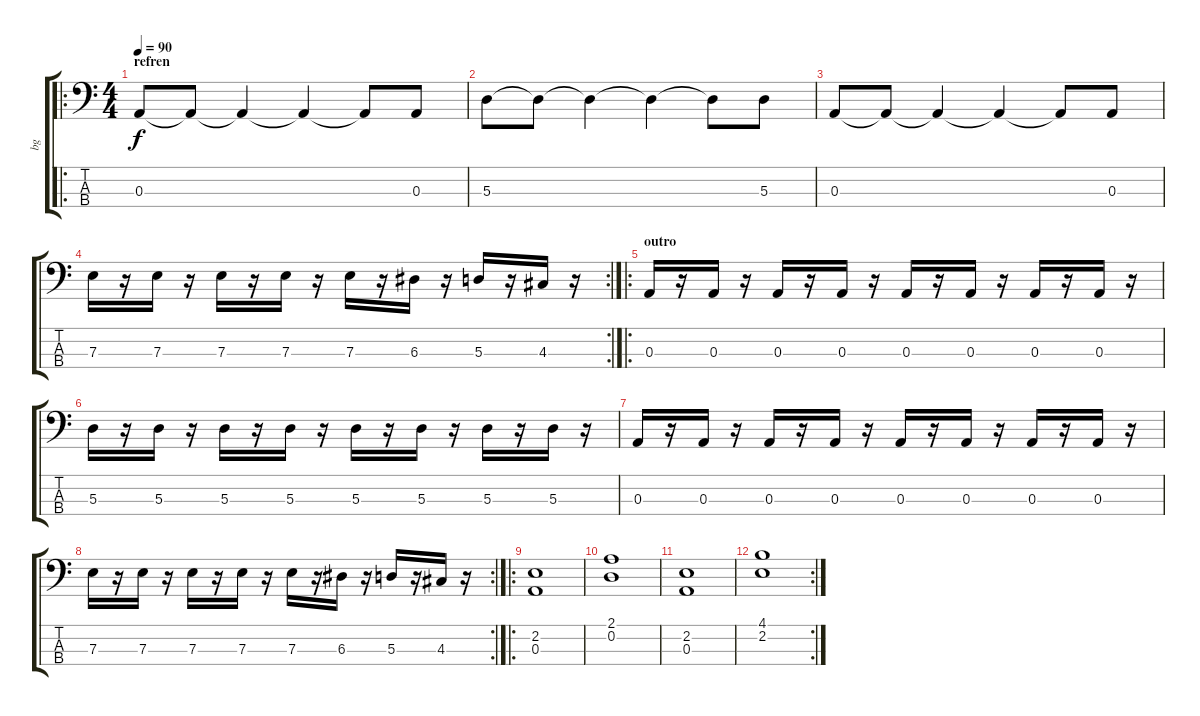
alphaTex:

\track ("bg" "bg") {instrument electricbassfinger}
\staff {score tabs}
\tuning (G2 D2 A1 E1) {hide}
\ro
\ts (4 4)
\section ("" "refren")
\tempo 90
\clef f4
\ks c
0.3.8{dy f} 0.3{t}.8 0.3{t}.4 0.3{t}.4 0.3{t}.8 0.3.8 |
5.3.8 5.3{t}.8 5.3{t}.4 5.3{t}.4 5.3{t}.8 5.3.8 |
0.3.8 0.3{t}.8 0.3{t}.4 0.3{t}.4 0.3{t}.8 0.3.8 |
\rc 2
7.3.16 r.16 7.3.16 r.16 7.3.16 r.16 7.3.16 r.16 7.3.16 r.16 6.3.16 r.16 5.3.16 r.16 4.3.16 r.16 |
\ro
\section ("" "outro")
0.3.16 r.16 0.3.16 r.16 0.3.16 r.16 0.3.16 r.16 0.3.16 r.16 0.3.16 r.16 0.3.16 r.16 0.3.16 r.16 |
5.3.16 r.16 5.3.16 r.16 5.3.16 r.16 5.3.16 r.16 5.3.16 r.16 5.3.16 r.16 5.3.16 r.16 5.3.16 r.16 |
0.3.16 r.16 0.3.16 r.16 0.3.16 r.16 0.3.16 r.16 0.3.16 r.16 0.3.16 r.16 0.3.16 r.16 0.3.16 r.16 |
\rc 2
7.3.16 r.16 7.3.16 r.16 7.3.16 r.16 7.3.16 r.16 7.3.16 r.16 6.3.16 r.16 5.3.16 r.16 4.3.16 r.16 |
\ro
(2.2 0.3).1 |
(2.1 0.2).1 |
(2.2 0.3).1 |
\rc 2
(4.1 2.2).1
